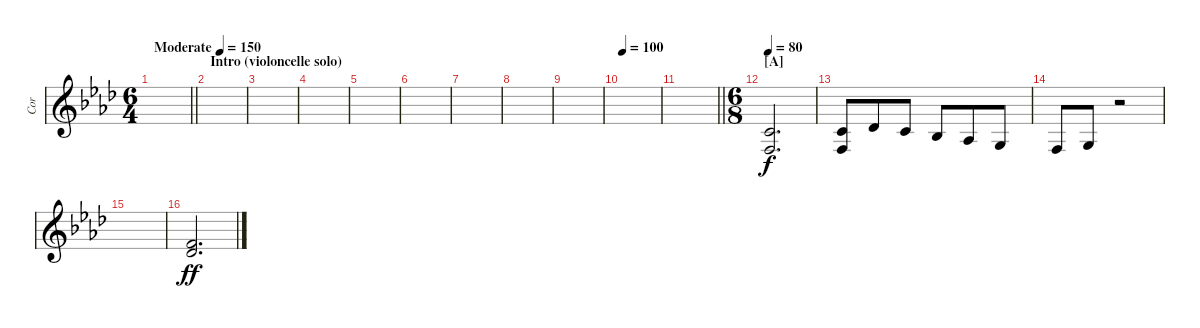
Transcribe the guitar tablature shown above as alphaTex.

\track ("Cor" "Cor") {instrument frenchhorn}
\staff {score}
\tuning (E4 B3 G3 D3 A2 E2) {hide}
\ts (6 4)
\tempo (150 "Moderate")
\clef g2
\barLineRight lightlight
\ks fminor
|
\section ("" "Intro (violoncelle solo)")
|
|
|
|
|
|
|
|
\tempo 100
|
\barLineRight lightlight
|
\ts (6 8)
\section ("" "[A]")
\tempo 80
(1.2 3.4).2{d} |
(1.2 3.4).8{dy f} 2.2.8 1.2.8 3.3.8 1.3.8 0.3.8 |
3.4.8 0.3.8 r.2 |
|
(1.1 2.2).2{d dy ff}
